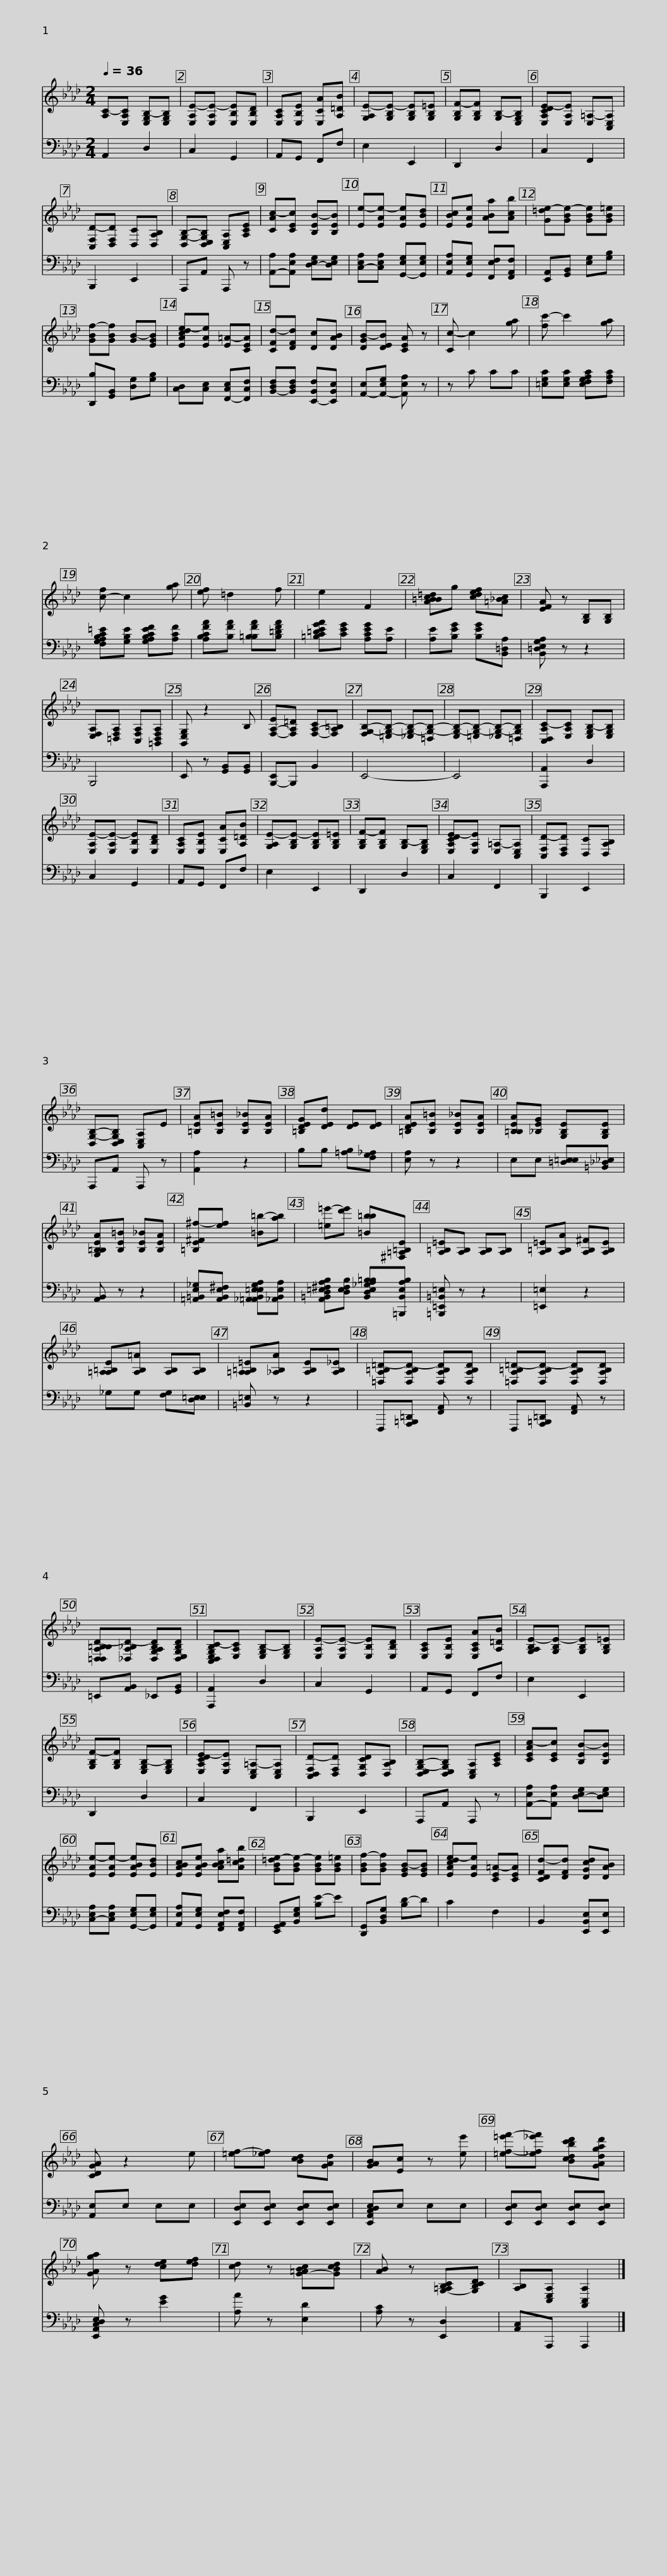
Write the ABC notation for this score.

X:1
%%score 1 2
L:1/8
Q:1/4=36
M:2/4
I:linebreak $
K:Ab
V:1 treble
V:2 bass
V:1
 [A,C-][E,A,C] [E,G,B,-][E,G,B,] | [E,A,E-][E,A,E-] [E,B,E][E,B,D] | [E,A,C][E,B,E] [E,CA][A,=DB] | [G,A,E-][G,B,E-] [G,B,E][G,B,=E] | [G,B,F-][G,B,F] [G,B,-][E,G,B,] | %5
 [E,A,CDE-][E,A,E] [E,=A,-][C,E,A,] |$ [C,F,D-][D,F,D] [D,C][D,A,B,] | [D,G,-B,-][D,E,G,B,] [C,E,A,][A,CE] | [CAc-][CEc] [B,EB-][B,EB] | [Ee-][EAe-] [EAe][EBd] | %10
 [EBc][EAe] [ABa][Acb] | [G=de-][GBe-] [GBe][GB=e] | [GBf-][GBf] [GB-][EGB] |$ [EAcde-][EAe] [E=A-][CEA] | [CFd-][DFd] [Dc][DAB] | %15
 [DGB-][DEB] [CEA] z | [Cc-] c2 [ga] | [fc'-] c'2 [ga] | [c-f] c2 [ga] |$ [ef] =d2 f | %20
 e2 F2 | [AB=Bc=d]g [cdef][=A_Bc] | [EFA] z [G,B,][G,B,] | [E,F,A,][=D,F,A,] [C,F,A,][=B,,D,F,A,] | [B,,E,G,] z2 B, |$ %25
 [F,-A,-E][F,A,=D] [F,-A,-C][F,A,=B,] | [F,G,-B,-][=E,G,-B,-] [_E,G,-B,-][=D,G,-B,-] | [E,G,-B,-][=E,G,-B,-] [_E,G,-B,-][=D,G,B,] | [C,D,A,C-][E,A,C] [E,G,B,-][E,G,B,] | [E,A,E-][E,A,E-] [E,B,E][E,B,D] | %30
 [E,A,C][E,B,E] [E,CA][A,=DB] |$ [G,A,E-][G,B,E-] [G,B,E][G,B,=E] | [G,B,F-][G,B,F] [G,B,-][E,G,B,] | [E,A,CDE-][E,A,E] [E,=A,-][C,E,A,] | [C,F,D-][D,F,D] [D,C][D,A,B,] | %35
 [D,G,-B,-][D,E,G,B,] [C,E,A,]E | [=B,EA][B,E=B] [B,E_B][B,EA] |$ [=B,DEG][DEd] [DE][DE] | [=B,DEA][B,E=B] [B,E_B][B,EA] | [B,=B,EA][_B,EG] [G,B,E][G,B,E] | %40
 [G,B,=B,EA][B,E=B] [B,E_B][B,EA] | [=B,E^F^f-][ef] [=B=b-][ab] |$ [=e=e'-][d'e'] [=Bb=b][^F,=A,=B,E] | [A,=B,=E][A,B,] [A,B,][A,B,] | [A,=B,=E][A,B,A] [A,B,^F][A,B,E] | %45
 [A,=A,=B,E][A,B,=A] [A,B,][A,B,] |$ [A,=A,=B,=E][_A,B,A] [A,B,E][A,B,_E] | [=D,A,=B,=D-][D,A,B,D-] [D,A,B,D][D,A,B,D] | [=D,A,=B,=D-][D,A,B,D-] [D,A,B,D][D,A,B,D] | [D,=D,A,B,=B,D-][_D,A,_B,D-] [D,G,A,B,D][D,E,G,B,D] | %50
 [C,D,E,G,B,C-][E,A,C] [E,G,B,-][E,G,B,] |$ [E,A,E-][E,A,E-] [E,B,E][E,B,D] | [E,A,C][E,B,E] [E,A,CA][A,=DB] | [G,A,B,E-][G,B,E-] [G,B,E][G,B,=E] | [G,B,F-][G,B,F] [E,G,B,-][E,G,B,] | %55
 [E,A,CDE-][E,A,E] [C,E,=A,-][C,E,A,] | [C,D,F,D-][D,F,D] [D,G,CD][D,A,B,] |$ [D,E,G,-B,-][D,E,G,B,] [C,E,A,][A,CE] | [CEAc-][CEc] [B,EB-][B,EB] | [EAe-][EAe-] [EABe][EBd] | %60
 [EABc][EABe] [ABca][Ac=db] | [GB=de-][GBe-] [GBe][GB=e] | [GBf-][GBf] [EGB-][EGB] |$ [EAcde-][EAe] [CE=A-][CEA] | [CDFd-][DFd] [DGcd][DAB] | %65
 [CDGA] z2 e | [=ef-][_ef] [Bcd][GAd] | [GAB][Ec] z [ee'] | [=ef-=e'f'-][_ef_e'f'] [Bcdbc'd'][GAdgad'] |$ [GAga] z [cde][def] | %70
 [cd] z [G-=ABc][GBcd] | [AB] z [G,-=A,B,C][G,B,CD] | [A,B,][C,E,A,] [A,,C,A,]2 |] %73
V:2
 A,,2 D,2 | C,2 G,,2 | A,,G,, F,,F, | E,2 E,,2 | D,,2 D,2 | %5
 C,2 F,,2 |$ B,,,2 E,,2 | A,,,A,, A,,, z | [A,,-A,][A,,E,A,] [D,-E,G,][D,E,G,] | [C,-E,A,][C,E,A,] [G,,-E,G,][G,,E,G,] | %10
 [A,,E,A,][G,,E,G,] [F,,E,F,][F,,A,,F,] | [E,,A,,][G,,B,,] [E,G,][G,B,] | [D,,B,][G,,B,,] [D,G,][G,B,] |$ [C,D,][C,E,] [F,,-C,E,][F,,C,F,] | [B,,-D,F,][B,,D,F,] [E,,-B,,F,][E,,B,,E,] | %15
 [A,,-E,][A,,-E,G,] [A,,E,A,] z | z C CC | [=E,G,C][E,G,C] [E,F,G,A,C][F,A,C] | [F,G,A,B,C=E][G,B,E] [G,A,B,CEF][A,CF] |$ [A,B,CFA][B,FA] [B,=B,FA][B,=DFA] | %20
 [=B,C=DEGA][CEG] [A,CEG][A,E] | [A,E][B,EG] [B,EG][B,,=D,A,] | [B,,=D,E,G,A,] z z2 | B,,,4 | E,, z [G,,B,,][G,,B,,] |$ %25
 [B,,,-E,,]B,,, B,,2 | E,,4- | E,,4 | [A,,,A,,]2 D,2 | C,2 G,,2 | %30
 A,,G,, F,,F, |$ E,2 E,,2 | D,,2 D,2 | C,2 F,,2 | B,,,2 E,,2 | %35
 A,,,A,, A,,, z | [A,,A,]2 z2 |$ B,B, [=A,B,][F,G,_A,] | [E,A,] z z2 | E,E, [=D,E,=E,][=B,,_D,_E,] | %40
 [A,,B,,] z z2 | [=A,,=B,,E,_G,][A,,B,,E,^F,] [_A,,=A,,B,,E,=E,G,A,][_A,,B,,E,A,] |$ [A,,=B,,D,=E,^F,A,B,][D,E,F,B,] [B,,D,E,_G,A,B,=B,][=B,,,B,,E,A,B,] | [=B,,,=E,,=B,,=E,] z z2 | [=E,,=E,]2 z2 | %45
 _G,G, [F,G,][D,E,=E,] |$ [=B,,=E,] z z2 | F,,,[A,,,=B,,,=D,,] [F,,A,,] z | F,,,[A,,,=B,,,=D,,] [F,,A,,] z | =E,,[A,,B,,] _E,,[G,,B,,] | %50
 [A,,,A,,]2 D,2 |$ C,2 G,,2 | A,,G,, F,,F, | E,2 E,,2 | D,,2 D,2 | %55
 C,2 F,,2 | B,,,2 E,,2 |$ A,,,A,, A,,, z | [A,,-E,A,][A,,E,A,] [D,-E,G,][D,E,G,] | [C,-E,A,][C,E,A,] [G,,-E,G,][G,,E,G,] | %60
 [A,,E,A,][G,,E,G,] [F,,A,,E,F,][F,,A,,F,] | [E,,G,,A,,][B,,E,G,] [B,E-]E | [D,,G,,][B,,D,G,] [B,D-]D |$ C2 F,2 | B,,2 [E,,B,,E,][E,,E,] | %65
 [A,,E,]E, E,E, | [E,,D,E,][E,,D,E,] [E,,D,E,][E,,D,E,] | [E,,A,,C,D,E,]E, E,E, | [E,,D,E,][E,,D,E,] [E,,D,E,][E,,D,E,] |$ [E,,A,,C,D,E,] z [EG]2 | %70
 [A,A] z [E,D]2 | [A,C] z [E,,D,]2 | [A,,C,]A,,, A,,,2 |] %73
